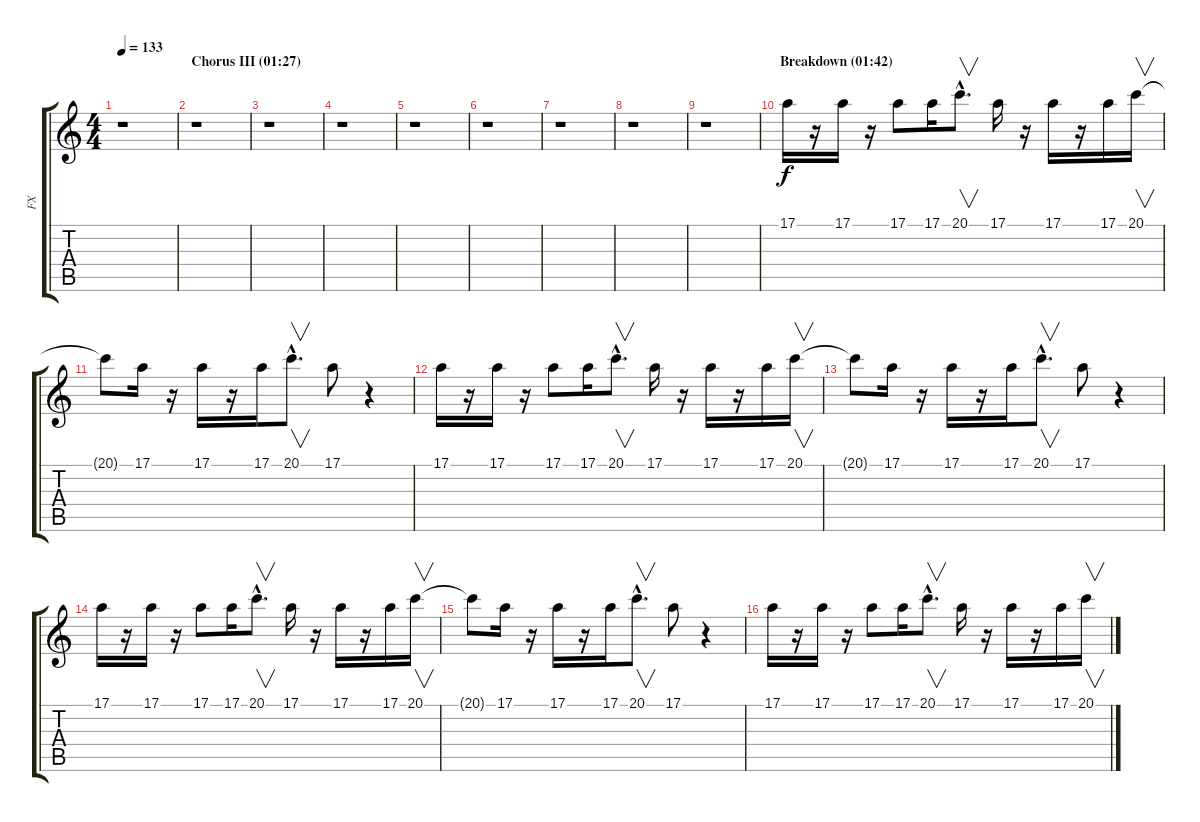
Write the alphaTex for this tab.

\track ("FX" "FX") {instrument lead5charang}
\staff {score tabs}
\tuning (E4 B3 G3 D3 A2 E2) {hide}
\ts (4 4)
\tempo 133
\clef g2
\ks c
r.1{dy f} |
\section ("" "Chorus III (01:27)")
r.1 |
r.1 |
r.1 |
r.1 |
r.1 |
r.1 |
r.1 |
r.1 |
\section ("" "Breakdown (01:42)")
17.1.16 r.16 17.1.16 r.16 17.1.8 17.1.16 20.1{hac}.8{v d} 17.1.16 r.16 17.1.16 r.16 17.1.16 20.1.16{v} |
20.1{t}.8 17.1.16 r.16 17.1.16 r.16 17.1.16 20.1{hac}.8{v d} 17.1.8 r.4 |
17.1.16 r.16 17.1.16 r.16 17.1.8 17.1.16 20.1{hac}.8{v d} 17.1.16 r.16 17.1.16 r.16 17.1.16 20.1.16{v} |
20.1{t}.8 17.1.16 r.16 17.1.16 r.16 17.1.16 20.1{hac}.8{v d} 17.1.8 r.4 |
17.1.16 r.16 17.1.16 r.16 17.1.8 17.1.16 20.1{hac}.8{v d} 17.1.16 r.16 17.1.16 r.16 17.1.16 20.1.16{v} |
20.1{t}.8 17.1.16 r.16 17.1.16 r.16 17.1.16 20.1{hac}.8{v d} 17.1.8 r.4 |
17.1.16 r.16 17.1.16 r.16 17.1.8 17.1.16 20.1{hac}.8{v d} 17.1.16 r.16 17.1.16 r.16 17.1.16 20.1.16{v}
